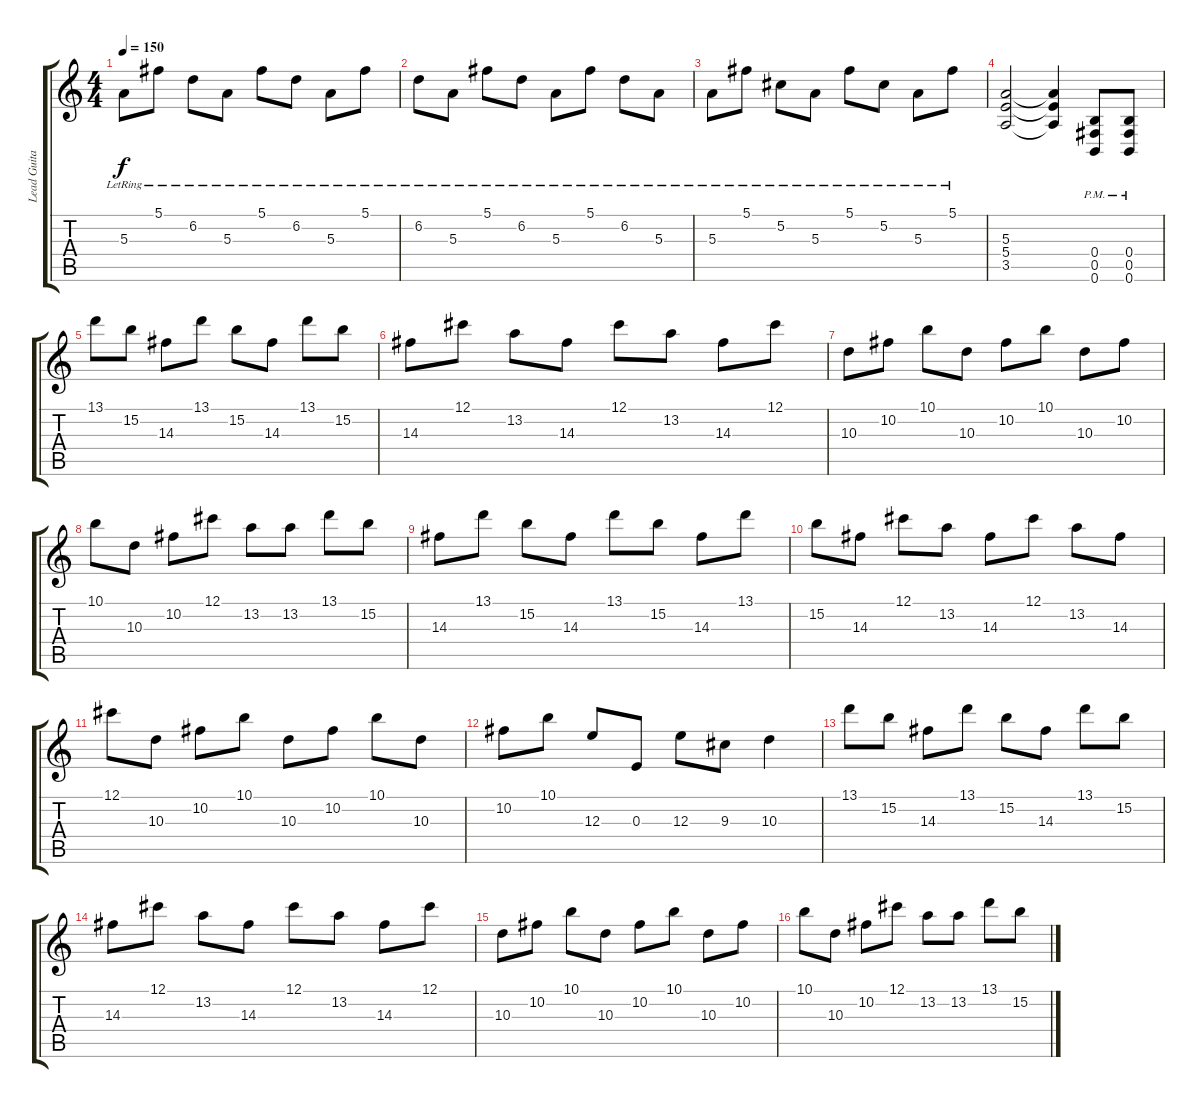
\track ("Lead Guitar" "Lead Guita") {instrument distortionguitar}
\staff {score tabs}
\tuning (Db4 Ab3 E3 B2 Gb2 B1) {hide}
\ts (4 4)
\tempo 150
\clef g2
\ks c
5.3{lr}.8{dy f} 5.1{lr}.8 6.2{lr}.8 5.3{lr}.8 5.1{lr}.8 6.2{lr}.8 5.3{lr}.8 5.1{lr}.8 |
6.2{lr}.8 5.3{lr}.8 5.1{lr}.8 6.2{lr}.8 5.3{lr}.8 5.1{lr}.8 6.2{lr}.8 5.3{lr}.8 |
5.3{lr}.8 5.1{lr}.8 5.2{lr}.8 5.3{lr}.8 5.1{lr}.8 5.2{lr}.8 5.3{lr}.8 5.1{lr}.8 |
(5.3 5.4 3.5).2{instrument distortionguitar} (5.3{t} 5.4{t} 3.5{t}).4 (0.4{pm} 0.5{pm} 0.6{pm}).8 (0.4{pm} 0.5{pm} 0.6{pm}).8 |
13.1.8 15.2.8 14.3.8 13.1.8 15.2.8 14.3.8 13.1.8 15.2.8 |
14.3.8 12.1.8 13.2.8 14.3.8 12.1.8 13.2.8 14.3.8 12.1.8 |
10.3.8 10.2.8 10.1.8 10.3.8 10.2.8 10.1.8 10.3.8 10.2.8 |
10.1.8 10.3.8 10.2.8 12.1.8 13.2.8 13.2.8 13.1.8 15.2.8 |
14.3.8 13.1.8 15.2.8 14.3.8 13.1.8 15.2.8 14.3.8 13.1.8 |
15.2.8 14.3.8 12.1.8 13.2.8 14.3.8 12.1.8 13.2.8 14.3.8 |
12.1.8 10.3.8 10.2.8 10.1.8 10.3.8 10.2.8 10.1.8 10.3.8 |
10.2.8 10.1.8 12.3.8 0.3.8 12.3.8 9.3.8 10.3.4 |
13.1.8 15.2.8 14.3.8 13.1.8 15.2.8 14.3.8 13.1.8 15.2.8 |
14.3.8 12.1.8 13.2.8 14.3.8 12.1.8 13.2.8 14.3.8 12.1.8 |
10.3.8 10.2.8 10.1.8 10.3.8 10.2.8 10.1.8 10.3.8 10.2.8 |
10.1.8 10.3.8 10.2.8 12.1.8 13.2.8 13.2.8 13.1.8 15.2.8
